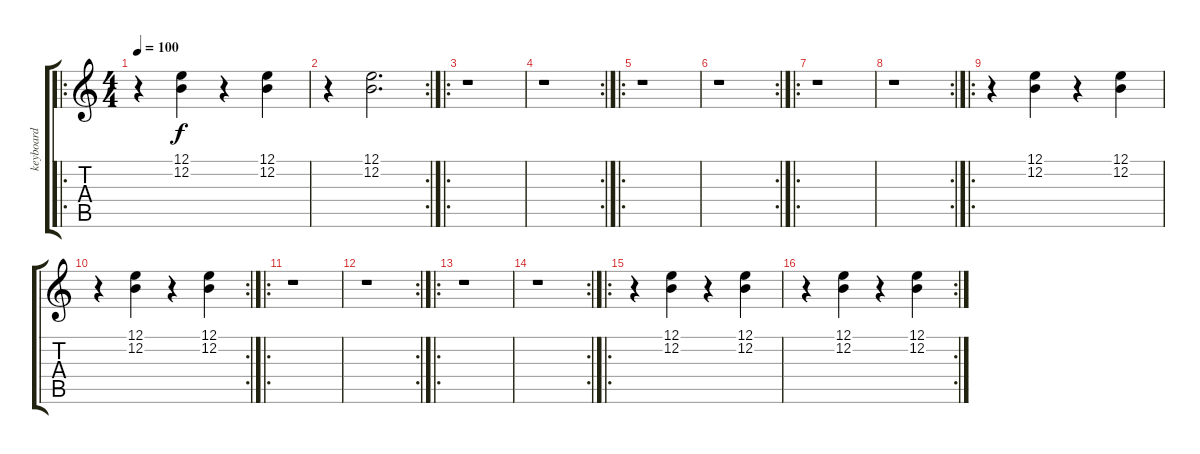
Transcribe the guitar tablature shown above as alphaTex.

\track ("keyboard" "keyboard") {instrument churchorgan}
\staff {score tabs}
\tuning (E4 B3 G3 D3 A2 E2) {hide}
\ro
\ts (4 4)
\tempo 100
\clef g2
\ks c
r.4{dy f instrument churchorgan} (12.1 12.2).4 r.4 (12.1 12.2).4 |
\rc 2
r.4 (12.1 12.2).2{d} |
\ro
r.1 |
\rc 2
r.1 |
\ro
r.1 |
\rc 2
r.1 |
\ro
r.1 |
\rc 2
r.1 |
\ro
r.4 (12.1 12.2).4 r.4 (12.1 12.2).4 |
\rc 2
r.4 (12.1 12.2).4 r.4 (12.1 12.2).4 |
\ro
r.1 |
\rc 2
r.1 |
\ro
r.1 |
\rc 2
r.1 |
\ro
r.4 (12.1 12.2).4 r.4 (12.1 12.2).4 |
\rc 2
r.4 (12.1 12.2).4 r.4 (12.1 12.2).4
